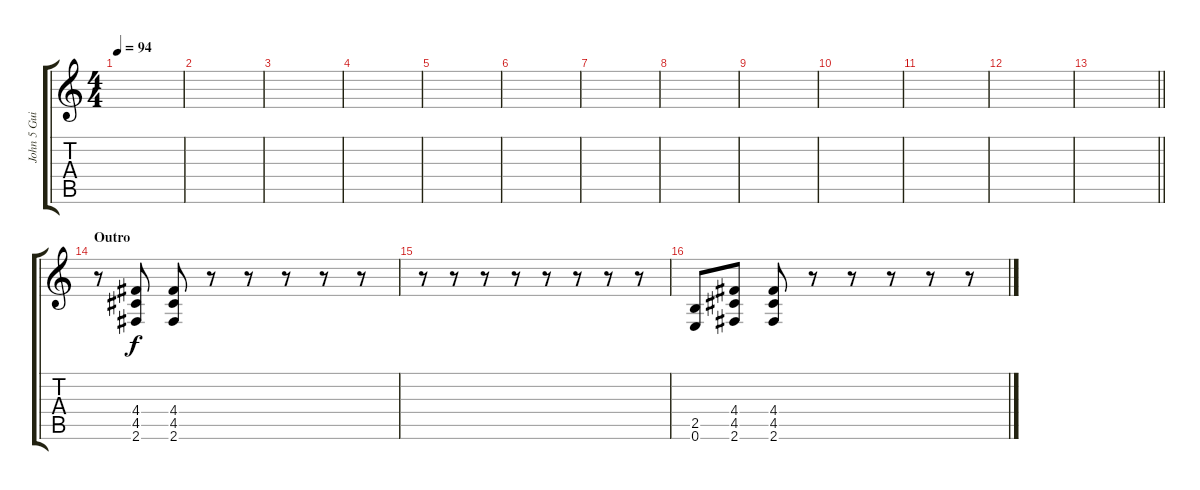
\track ("John 5 Guitar" "John 5 Gui") {instrument distortionguitar}
\staff {score tabs}
\tuning (E4 B3 G3 D3 A2 E2) {hide}
\ts (4 4)
\tempo 94
\clef g2
\ks c
|
|
|
|
|
|
|
|
|
|
|
|
\barLineRight lightlight
|
\section ("" "Outro")
r.8 (4.4 4.5 2.6).8 (4.4 4.5 2.6).8 r.8 r.8 r.8 r.8 r.8 |
r.8 r.8 r.8 r.8 r.8 r.8 r.8 r.8 |
(2.5 0.6).8 (4.4 4.5 2.6).8 (4.4 4.5 2.6).8 r.8 r.8 r.8 r.8 r.8
